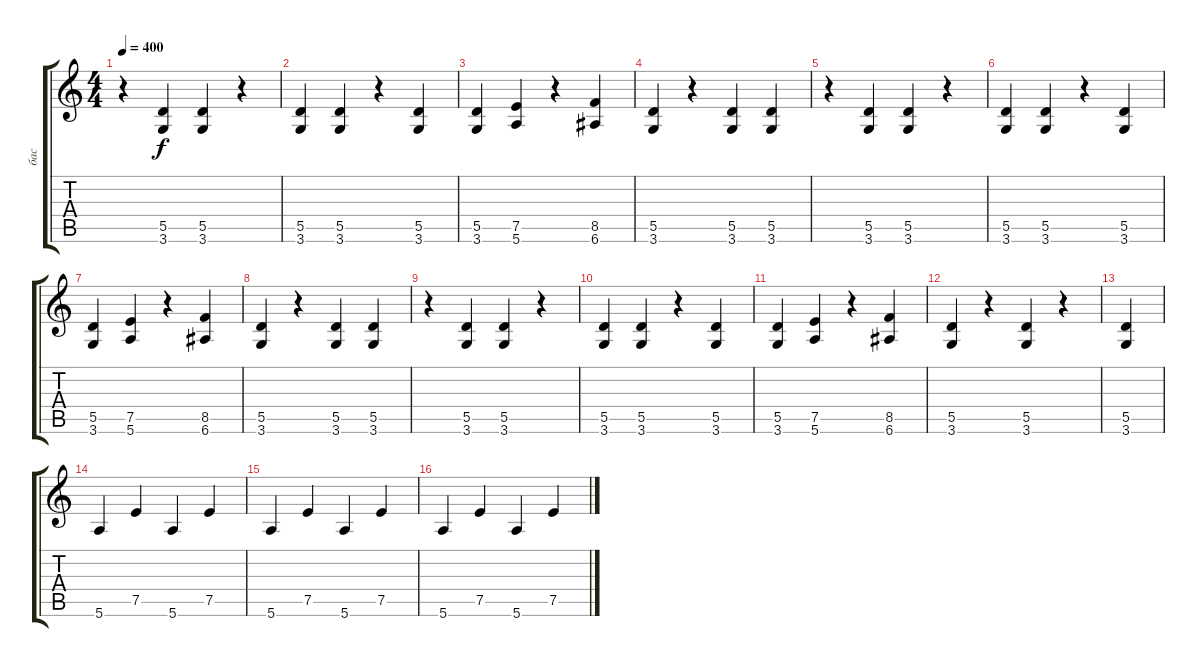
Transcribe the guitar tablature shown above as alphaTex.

\track ("бас" "бас") {instrument acousticbass}
\staff {score tabs}
\tuning (E4 B3 G3 D3 A2 E2) {hide}
\ts (4 4)
\tempo 400
\clef g2
\ks c
r.4{dy f} (5.5 3.6).4 (5.5 3.6).4 r.4 |
(5.5 3.6).4 (5.5 3.6).4 r.4 (5.5 3.6).4 |
(5.5 3.6).4 (7.5 5.6).4 r.4 (8.5 6.6).4 |
(5.5 3.6).4 r.4 (5.5 3.6).4 (5.5 3.6).4 |
r.4 (5.5 3.6).4 (5.5 3.6).4 r.4 |
(5.5 3.6).4 (5.5 3.6).4 r.4 (5.5 3.6).4 |
(5.5 3.6).4 (7.5 5.6).4 r.4 (8.5 6.6).4 |
(5.5 3.6).4 r.4 (5.5 3.6).4 (5.5 3.6).4 |
r.4 (5.5 3.6).4 (5.5 3.6).4 r.4 |
(5.5 3.6).4 (5.5 3.6).4 r.4 (5.5 3.6).4 |
(5.5 3.6).4 (7.5 5.6).4 r.4 (8.5 6.6).4 |
(5.5 3.6).4 r.4 (5.5 3.6).4 r.4 |
(5.5 3.6).4 |
5.6.4 7.5.4 5.6.4 7.5.4 |
5.6.4 7.5.4 5.6.4 7.5.4 |
5.6.4 7.5.4 5.6.4 7.5.4
